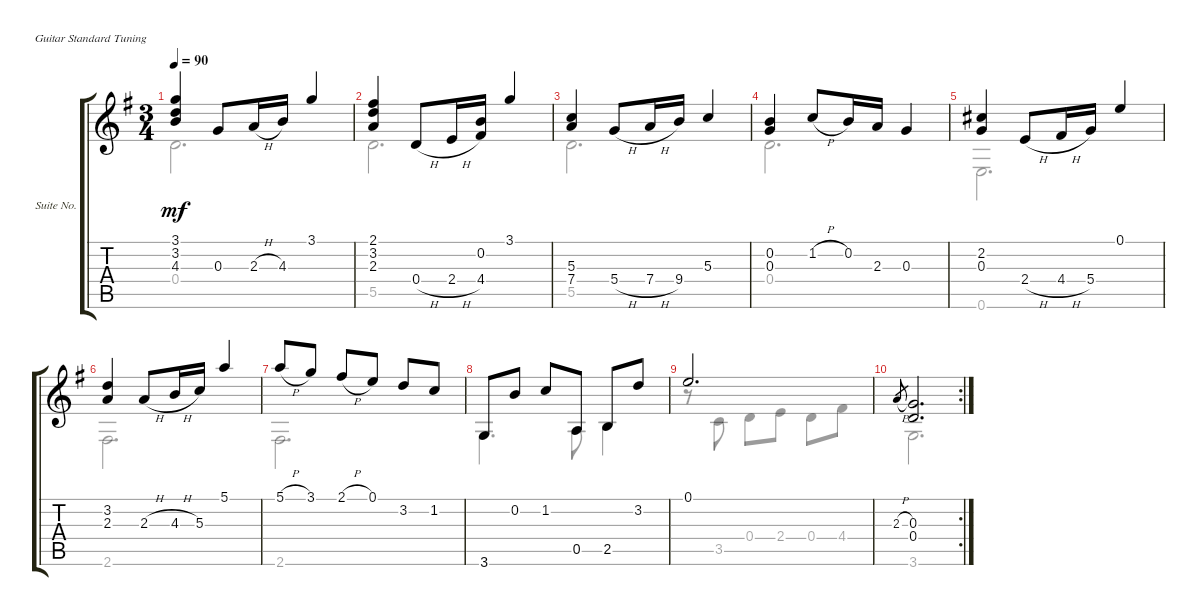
\bracketExtendMode groupsimilarinstruments
\firstSystemTrackNameOrientation horizontal
\otherSystemsTrackNameOrientation horizontal
\track ("Suite No. 16 in G - 6. Menuet" "Suite No. ") {instrument acousticguitarnylon}
\staff {score tabs}
\tuning (E4 B3 G3 D3 A2 E2)
\voice
\ts (3 4)
\tempo 90
\clef g2
\ks g
(3.1 3.2 4.3).4{dy mf} 0.3.8 2.3{h}.16 4.3.16 3.1.4 |
(2.1 3.2 2.3).4 0.4{h}.8 2.4{h}.16 (0.2 4.4).16 3.1.4 |
(5.3 7.4).4 5.4{h}.8 7.4{h}.16 9.4.16 5.3.4 |
(0.2 0.3).4 1.2{h}.8 0.2.16 2.3.16 0.3.4 |
(2.2 0.3).4 2.4{h}.8 4.4{h}.16 5.4.16 0.1.4 |
(3.2 2.3).4 2.3{h}.8 4.3{h}.16 5.3.16 5.1.4 |
5.1{h}.8 3.1.8 2.1{h}.8 0.1.8 3.2.8 1.2.8 |
3.6.8 0.2.8 1.2.8 0.5.8 2.5.8 3.2.8 |
0.1.2{d} |
\rc 2
2.3{h}.8{gr} (0.3 0.4).2{d}
\voice
\clef g2
\ottava regular
\simile none
\ks g
0.4.2{d dy mf} |
5.5.2{d} |
5.5.2{d} |
0.4.2{d} |
0.6.2{d} |
2.6.2{d} |
2.6.2{d} |
3.6.4{d} 0.5.8 2.5.4 |
r.8 3.5.8 0.4.8 2.4.8 0.4.8 4.4.8 |
3.6.2{d}
